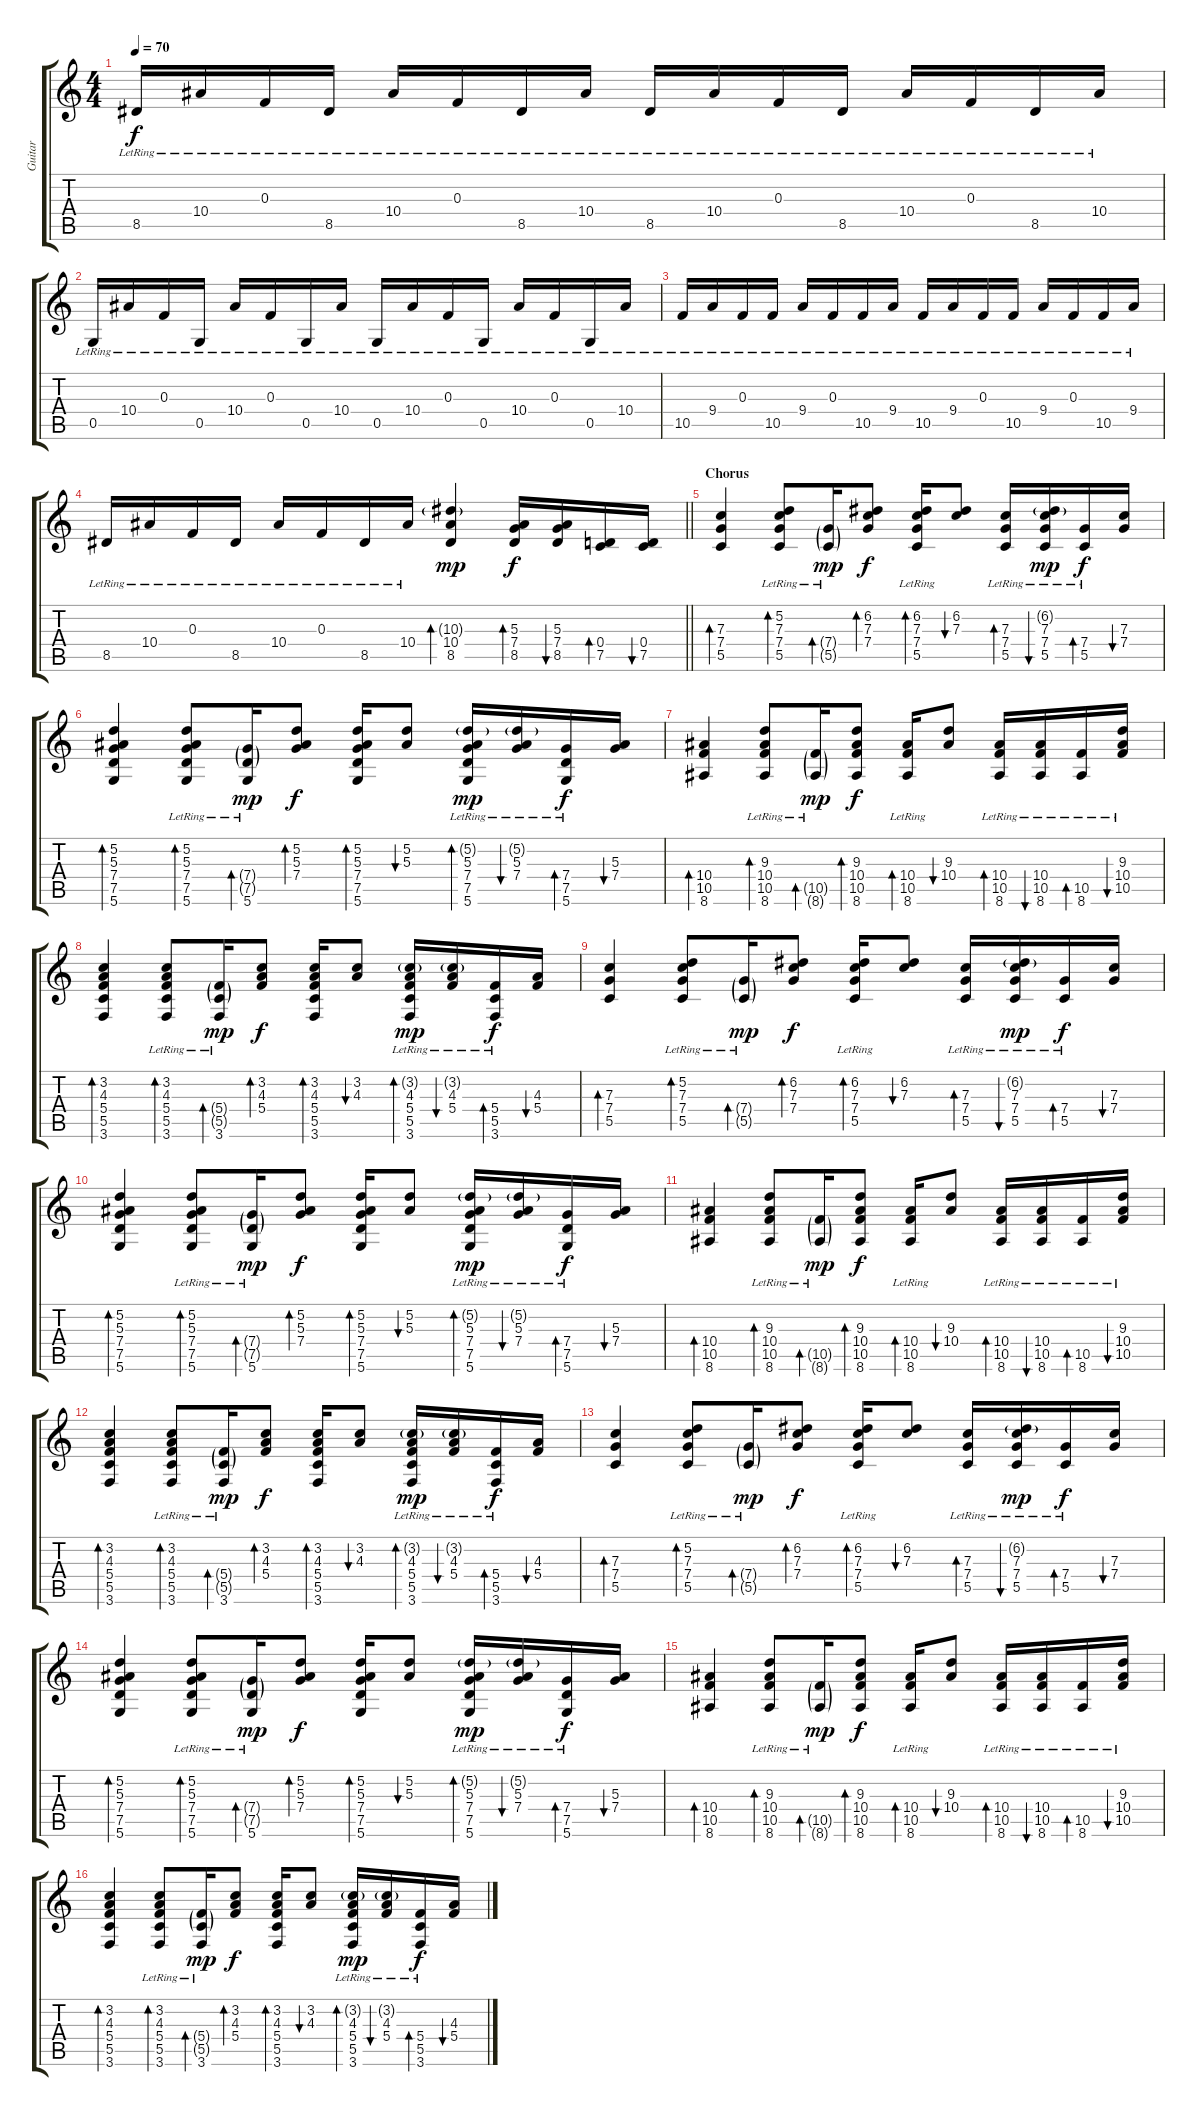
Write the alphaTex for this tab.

\track ("Guitar" "Guitar") {instrument acousticguitarsteel}
\staff {score tabs}
\tuning (D4 A3 F3 C3 G2 D2) {hide}
\ts (4 4)
\tempo 70
\clef g2
\ks c
8.5{lr}.16{dy f} 10.4{lr}.16 0.3{lr}.16 8.5{lr}.16 10.4{lr}.16 0.3{lr}.16 8.5{lr}.16 10.4{lr}.16 8.5{lr}.16 10.4{lr}.16 0.3{lr}.16 8.5{lr}.16 10.4{lr}.16 0.3{lr}.16 8.5{lr}.16 10.4{lr}.16 |
0.5{lr}.16 10.4{lr}.16 0.3{lr}.16 0.5{lr}.16 10.4{lr}.16 0.3{lr}.16 0.5{lr}.16 10.4{lr}.16 0.5{lr}.16 10.4{lr}.16 0.3{lr}.16 0.5{lr}.16 10.4{lr}.16 0.3{lr}.16 0.5{lr}.16 10.4{lr}.16 |
10.5{lr}.16 9.4{lr}.16 0.3{lr}.16 10.5{lr}.16 9.4{lr}.16 0.3{lr}.16 10.5{lr}.16 9.4{lr}.16 10.5{lr}.16 9.4{lr}.16 0.3{lr}.16 10.5{lr}.16 9.4{lr}.16 0.3{lr}.16 10.5{lr}.16 9.4{lr}.16 |
\barLineRight lightlight
8.5{lr}.16 10.4{lr}.16 0.3{lr}.16 8.5{lr}.16 10.4{lr}.16 0.3{lr}.16 8.5{lr}.16 10.4{lr}.16 (10.3{g} 10.4 8.5).4{bd 30 dy mp} (5.3 7.4 8.5).16{bd 30 dy f} (5.3 7.4 8.5).16{bu 30} (0.4 7.5).16{bd 30} (0.4 7.5).16{bu 30} |
\section ("" "Chorus")
(7.3 7.4 5.5).4{bd 30} (5.2{lr} 7.3{lr} 7.4 5.5).8{bd 30} (7.4{g} 5.5{g lr}).16{bd 30 dy mp} (6.2 7.3 7.4).8{bd 30 dy f} (6.2 7.3 7.4{lr} 5.5).16{bd 30} (6.2 7.3).8{bu 30} (7.3{lr} 7.4 5.5).16{bd 30} (6.2{g lr} 7.3{lr} 7.4 5.5).16{bu 30 dy mp} (7.4 5.5{lr}).16{bd 30 dy f} (7.3 7.4).16{bu 30} |
(5.2 5.3 7.4 7.5 5.6).4{bd 30} (5.2{lr} 5.3{lr} 7.4 7.5 5.6).8{bd 30} (7.4{g} 7.5{g lr} 5.6).16{bd 30 dy mp} (5.2 5.3 7.4).8{bd 30 dy f} (5.2 5.3 7.4 7.5 5.6).16{bd 30} (5.2 5.3).8{bu 30} (5.2{g} 5.3{lr} 7.4 7.5 5.6).16{bd 30 dy mp} (5.2{g} 5.3{lr} 7.4).16{bu 30} (7.4 7.5{lr} 5.6).16{bd 30 dy f} (5.3 7.4).16{bu 30} |
(10.4 10.5 8.6).4{bd 30} (9.3{lr} 10.4 10.5 8.6).8{bd 30} (10.5{g lr} 8.6{g}).16{bd 30 dy mp} (9.3 10.4 10.5 8.6).8{bd 30 dy f} (10.4{lr} 10.5 8.6).16{bd 30} (9.3 10.4).8{bu 30} (10.4 10.5{lr} 8.6).16{bd 30} (10.4{lr} 10.5{lr} 8.6).16{bu 30} (10.5{lr} 8.6{lr}).16{bd 30} (9.3 10.4 10.5{lr}).16{bu 30} |
(3.2 4.3 5.4 5.5 3.6).4{bd 30} (3.2{lr} 4.3{lr} 5.4 5.5 3.6).8{bd 30} (5.4{g} 5.5{g lr} 3.6).16{bd 30 dy mp} (3.2 4.3 5.4).8{bd 30 dy f} (3.2 4.3 5.4 5.5 3.6).16{bd 30} (3.2 4.3).8{bu 30} (3.2{g} 4.3{lr} 5.4 5.5 3.6).16{bd 30 dy mp} (3.2{g} 4.3{lr} 5.4).16{bu 30} (5.4 5.5{lr} 3.6).16{bd 30 dy f} (4.3 5.4).16{bu 30} |
(7.3 7.4 5.5).4{bd 30} (5.2{lr} 7.3{lr} 7.4 5.5).8{bd 30} (7.4{g} 5.5{g lr}).16{bd 30 dy mp} (6.2 7.3 7.4).8{bd 30 dy f} (6.2 7.3 7.4{lr} 5.5).16{bd 30} (6.2 7.3).8{bu 30} (7.3{lr} 7.4 5.5).16{bd 30} (6.2{g lr} 7.3{lr} 7.4 5.5).16{bu 30 dy mp} (7.4 5.5{lr}).16{bd 30 dy f} (7.3 7.4).16{bu 30} |
(5.2 5.3 7.4 7.5 5.6).4{bd 30} (5.2{lr} 5.3{lr} 7.4 7.5 5.6).8{bd 30} (7.4{g} 7.5{g lr} 5.6).16{bd 30 dy mp} (5.2 5.3 7.4).8{bd 30 dy f} (5.2 5.3 7.4 7.5 5.6).16{bd 30} (5.2 5.3).8{bu 30} (5.2{g} 5.3{lr} 7.4 7.5 5.6).16{bd 30 dy mp} (5.2{g} 5.3{lr} 7.4).16{bu 30} (7.4 7.5{lr} 5.6).16{bd 30 dy f} (5.3 7.4).16{bu 30} |
(10.4 10.5 8.6).4{bd 30} (9.3{lr} 10.4 10.5 8.6).8{bd 30} (10.5{g lr} 8.6{g}).16{bd 30 dy mp} (9.3 10.4 10.5 8.6).8{bd 30 dy f} (10.4{lr} 10.5 8.6).16{bd 30} (9.3 10.4).8{bu 30} (10.4 10.5{lr} 8.6).16{bd 30} (10.4{lr} 10.5{lr} 8.6).16{bu 30} (10.5{lr} 8.6{lr}).16{bd 30} (9.3 10.4 10.5{lr}).16{bu 30} |
(3.2 4.3 5.4 5.5 3.6).4{bd 30} (3.2{lr} 4.3{lr} 5.4 5.5 3.6).8{bd 30} (5.4{g} 5.5{g lr} 3.6).16{bd 30 dy mp} (3.2 4.3 5.4).8{bd 30 dy f} (3.2 4.3 5.4 5.5 3.6).16{bd 30} (3.2 4.3).8{bu 30} (3.2{g} 4.3{lr} 5.4 5.5 3.6).16{bd 30 dy mp} (3.2{g} 4.3{lr} 5.4).16{bu 30} (5.4 5.5{lr} 3.6).16{bd 30 dy f} (4.3 5.4).16{bu 30} |
(7.3 7.4 5.5).4{bd 30} (5.2{lr} 7.3{lr} 7.4 5.5).8{bd 30} (7.4{g} 5.5{g lr}).16{bd 30 dy mp} (6.2 7.3 7.4).8{bd 30 dy f} (6.2 7.3 7.4{lr} 5.5).16{bd 30} (6.2 7.3).8{bu 30} (7.3{lr} 7.4 5.5).16{bd 30} (6.2{g lr} 7.3{lr} 7.4 5.5).16{bu 30 dy mp} (7.4 5.5{lr}).16{bd 30 dy f} (7.3 7.4).16{bu 30} |
(5.2 5.3 7.4 7.5 5.6).4{bd 30} (5.2{lr} 5.3{lr} 7.4 7.5 5.6).8{bd 30} (7.4{g} 7.5{g lr} 5.6).16{bd 30 dy mp} (5.2 5.3 7.4).8{bd 30 dy f} (5.2 5.3 7.4 7.5 5.6).16{bd 30} (5.2 5.3).8{bu 30} (5.2{g} 5.3{lr} 7.4 7.5 5.6).16{bd 30 dy mp} (5.2{g} 5.3{lr} 7.4).16{bu 30} (7.4 7.5{lr} 5.6).16{bd 30 dy f} (5.3 7.4).16{bu 30} |
(10.4 10.5 8.6).4{bd 30} (9.3{lr} 10.4 10.5 8.6).8{bd 30} (10.5{g lr} 8.6{g}).16{bd 30 dy mp} (9.3 10.4 10.5 8.6).8{bd 30 dy f} (10.4{lr} 10.5 8.6).16{bd 30} (9.3 10.4).8{bu 30} (10.4 10.5{lr} 8.6).16{bd 30} (10.4{lr} 10.5{lr} 8.6).16{bu 30} (10.5{lr} 8.6{lr}).16{bd 30} (9.3 10.4 10.5{lr}).16{bu 30} |
(3.2 4.3 5.4 5.5 3.6).4{bd 30} (3.2{lr} 4.3{lr} 5.4 5.5 3.6).8{bd 30} (5.4{g} 5.5{g lr} 3.6).16{bd 30 dy mp} (3.2 4.3 5.4).8{bd 30 dy f} (3.2 4.3 5.4 5.5 3.6).16{bd 30} (3.2 4.3).8{bu 30} (3.2{g} 4.3{lr} 5.4 5.5 3.6).16{bd 30 dy mp} (3.2{g} 4.3{lr} 5.4).16{bu 30} (5.4 5.5{lr} 3.6).16{bd 30 dy f} (4.3 5.4).16{bu 30}
